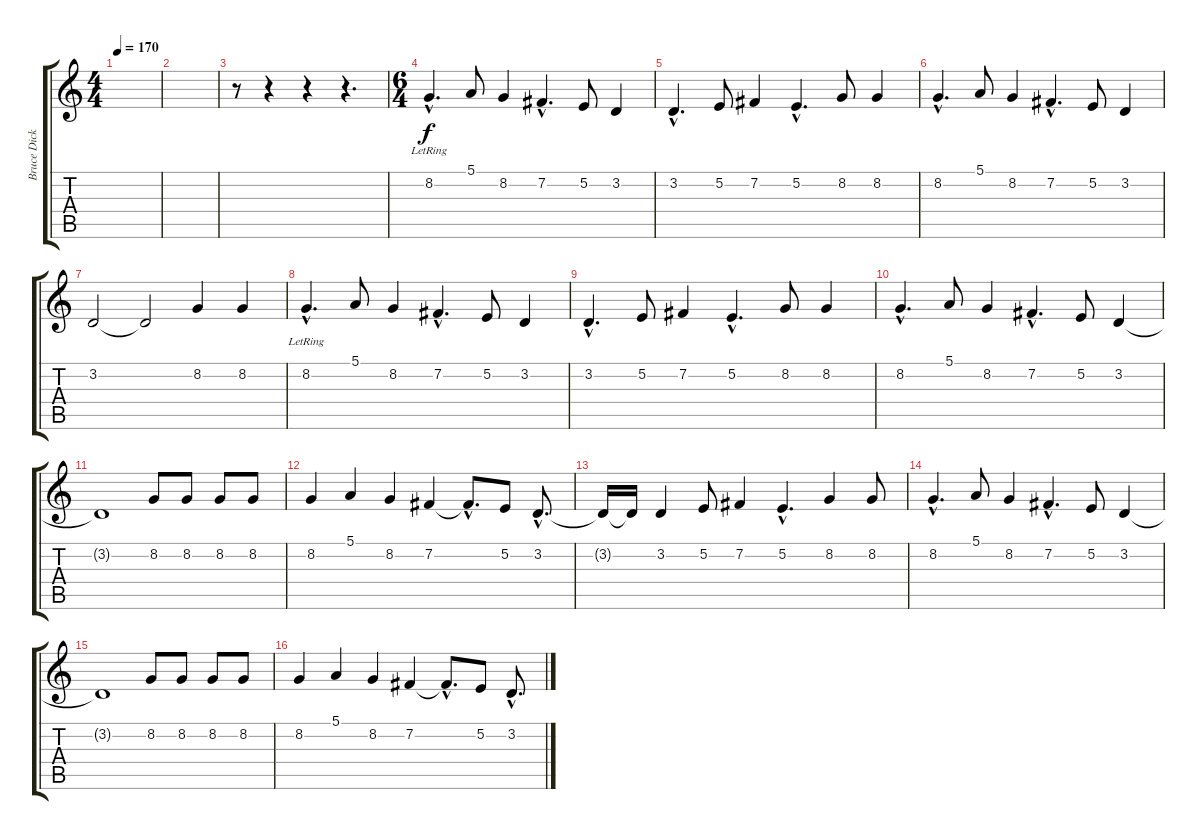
\track ("Bruce Dickinson" "Bruce Dick") {instrument choiraahs}
\staff {score tabs}
\tuning (E4 B3 G3 D3 A2 E2) {hide}
\ts (4 4)
\tempo 170
\clef g2
\ks c
|
|
r.8 r.4 r.4 r.4{d} |
\ts (6 4)
8.2{hac lr}.4{d} 5.1.8 8.2.4 7.2{hac}.4{d} 5.2.8 3.2.4 |
3.2{hac}.4{d} 5.2.8 7.2.4 5.2{hac}.4{d} 8.2.8 8.2.4 |
8.2{hac}.4{d} 5.1.8 8.2.4 7.2{hac}.4{d} 5.2.8 3.2.4 |
3.2.2 3.2{t}.2 8.2.4 8.2.4 |
8.2{hac lr}.4{d} 5.1.8 8.2.4 7.2{hac}.4{d} 5.2.8 3.2.4 |
3.2{hac}.4{d} 5.2.8 7.2.4 5.2{hac}.4{d} 8.2.8 8.2.4 |
8.2{hac}.4{d} 5.1.8 8.2.4 7.2{hac}.4{d} 5.2.8 3.2.4 |
3.2{t}.1 8.2.8 8.2.8 8.2.8 8.2.8 |
8.2.4 5.1.4 8.2.4 7.2.4 7.2{hac t}.8{d} 5.2.8 3.2{hac}.8{d} |
3.2{t}.16 3.2{t}.16 3.2.4 5.2.8 7.2.4 5.2{hac}.4{d} 8.2.4 8.2.8 |
8.2{hac}.4{d} 5.1.8 8.2.4 7.2{hac}.4{d} 5.2.8 3.2.4 |
3.2{t}.1 8.2.8 8.2.8 8.2.8 8.2.8 |
8.2.4 5.1.4 8.2.4 7.2.4 7.2{hac t}.8{d} 5.2.8 3.2{hac}.8{d}
